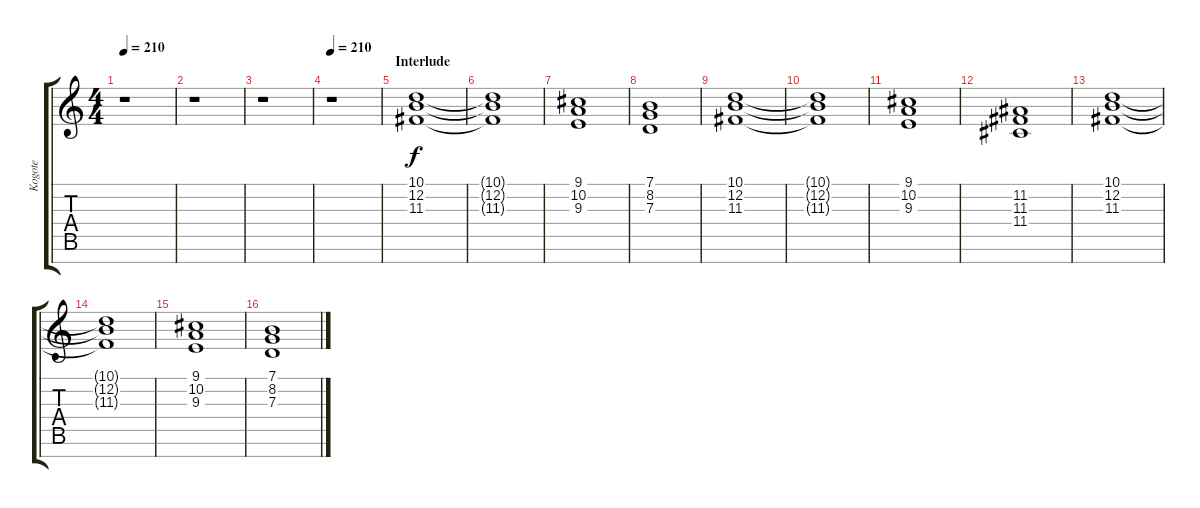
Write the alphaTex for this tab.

\track ("Kogote" "Kogote") {instrument drawbarorgan}
\staff {score tabs}
\tuning (E4 B3 G3 D3 A2 E2 B1) {hide}
\ts (4 4)
\tempo 210
\clef g2
\ks c
r.1{dy f} |
r.1 |
r.1 |
\tempo 210
r.1 |
\section ("" "Interlude")
(10.1 12.2 11.3).1 |
(10.1{t} 12.2{t} 11.3{t}).1 |
(9.1 10.2 9.3).1 |
(7.1 8.2 7.3).1 |
(10.1 12.2 11.3).1 |
(10.1{t} 12.2{t} 11.3{t}).1 |
(9.1 10.2 9.3).1 |
(11.2 11.3 11.4).1 |
(10.1 12.2 11.3).1 |
(10.1{t} 12.2{t} 11.3{t}).1 |
(9.1 10.2 9.3).1 |
(7.1 8.2 7.3).1
